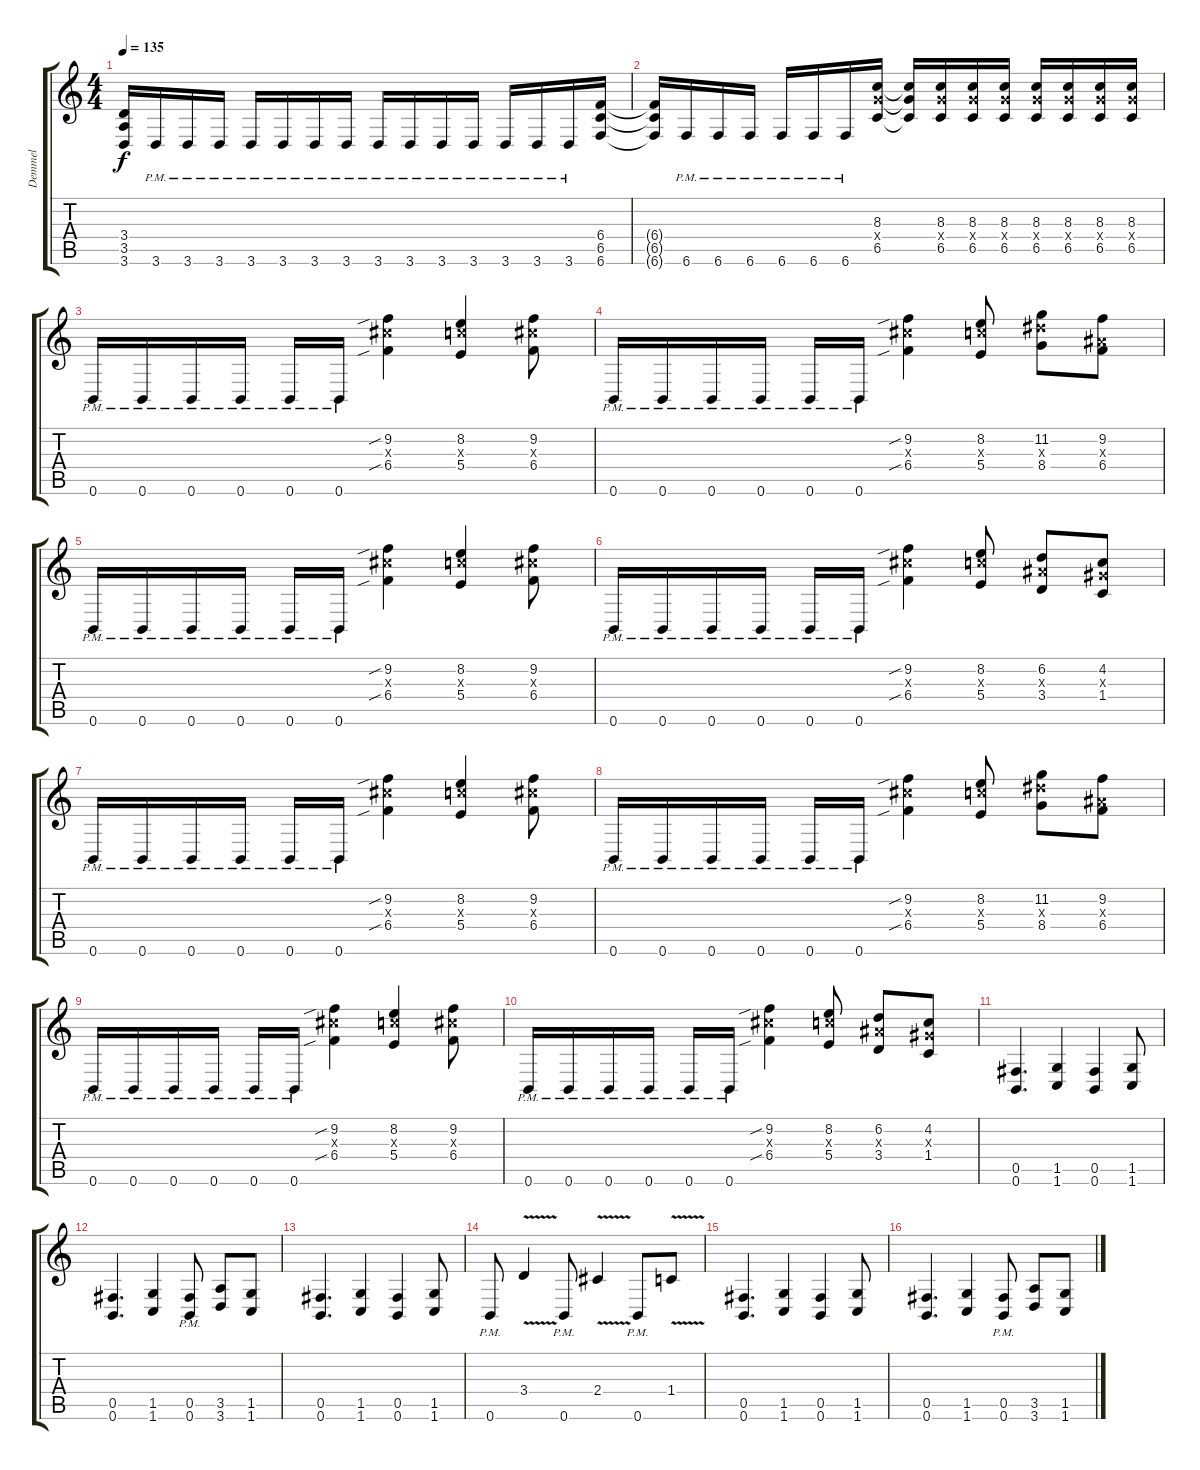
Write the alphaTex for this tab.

\track ("Demmel" "Demmel") {instrument distortionguitar}
\staff {score tabs}
\tuning (Db4 Ab3 E3 B2 Gb2 B1) {hide}
\ts (4 4)
\tempo 135
\clef g2
\ks c
(3.4{t} 3.5{t} 3.6{t}).16{dy f} 3.6{pm}.16 3.6{pm}.16 3.6{pm}.16 3.6{pm}.16 3.6{pm}.16 3.6{pm}.16 3.6{pm}.16 3.6{pm}.16 3.6{pm}.16 3.6{pm}.16 3.6{pm}.16 3.6{pm}.16 3.6{pm}.16 3.6{pm}.16 (6.4 6.5 6.6).16 |
(6.4{t} 6.5{t} 6.6{t}).16 6.6{pm}.16 6.6{pm}.16 6.6{pm}.16 6.6{pm}.16 6.6{pm}.16 6.6{pm}.16 (8.3 8.4{x} 6.5).16 (8.3{t} 8.4{t} 6.5{t}).16 (8.3 8.4{x} 6.5).16 (8.3 8.4{x} 6.5).16 (8.3 8.4{x} 6.5).16 (8.3 8.4{x} 6.5).16 (8.3 8.4{x} 6.5).16 (8.3 8.4{x} 6.5).16 (8.3 8.4{x} 6.5).16 |
0.6{pm}.16 0.6{pm}.16 0.6{pm}.16 0.6{pm}.16 0.6{pm}.16 0.6{pm}.16 (9.2{sib} 9.3{x} 6.4{sib}).4 (8.2 8.3{x} 5.4).4 (9.2 9.3{x} 6.4).8 |
0.6{pm}.16 0.6{pm}.16 0.6{pm}.16 0.6{pm}.16 0.6{pm}.16 0.6{pm}.16 (9.2{sib} 9.3{x} 6.4{sib}).4 (8.2 8.3{x} 5.4).8 (11.2 11.3{x} 8.4).8 (9.2 6.3{x} 6.4).8 |
0.6{pm}.16 0.6{pm}.16 0.6{pm}.16 0.6{pm}.16 0.6{pm}.16 0.6{pm}.16 (9.2{sib} 9.3{x} 6.4{sib}).4 (8.2 8.3{x} 5.4).4 (9.2 9.3{x} 6.4).8 |
0.6{pm}.16 0.6{pm}.16 0.6{pm}.16 0.6{pm}.16 0.6{pm}.16 0.6{pm}.16 (9.2{sib} 9.3{x} 6.4{sib}).4 (8.2 8.3{x} 5.4).8 (6.2 6.3{x} 3.4).8 (4.2 4.3{x} 1.4).8 |
0.6{pm}.16 0.6{pm}.16 0.6{pm}.16 0.6{pm}.16 0.6{pm}.16 0.6{pm}.16 (9.2{sib} 9.3{x} 6.4{sib}).4 (8.2 8.3{x} 5.4).4 (9.2 9.3{x} 6.4).8 |
0.6{pm}.16 0.6{pm}.16 0.6{pm}.16 0.6{pm}.16 0.6{pm}.16 0.6{pm}.16 (9.2{sib} 9.3{x} 6.4{sib}).4 (8.2 8.3{x} 5.4).8 (11.2 11.3{x} 8.4).8 (9.2 6.3{x} 6.4).8 |
0.6{pm}.16 0.6{pm}.16 0.6{pm}.16 0.6{pm}.16 0.6{pm}.16 0.6{pm}.16 (9.2{sib} 9.3{x} 6.4{sib}).4 (8.2 8.3{x} 5.4).4 (9.2 9.3{x} 6.4).8 |
0.6{pm}.16 0.6{pm}.16 0.6{pm}.16 0.6{pm}.16 0.6{pm}.16 0.6{pm}.16 (9.2{sib} 9.3{x} 6.4{sib}).4 (8.2 8.3{x} 5.4).8 (6.2 6.3{x} 3.4).8 (4.2 4.3{x} 1.4).8 |
(0.5 0.6).4{d} (1.5 1.6).4 (0.5 0.6).4 (1.5 1.6).8 |
(0.5 0.6).4{d} (1.5 1.6).4 (0.5{pm} 0.6{pm}).8 (3.5 3.6).8 (1.5 1.6).8 |
(0.5 0.6).4{d} (1.5 1.6).4 (0.5 0.6).4 (1.5 1.6).8 |
0.6{pm}.8 3.4{v}.4 0.6{pm}.8 2.4{v}.4 0.6{pm}.8 1.4{v}.8 |
(0.5 0.6).4{d} (1.5 1.6).4 (0.5 0.6).4 (1.5 1.6).8 |
(0.5 0.6).4{d} (1.5 1.6).4 (0.5{pm} 0.6{pm}).8 (3.5 3.6).8 (1.5 1.6).8
